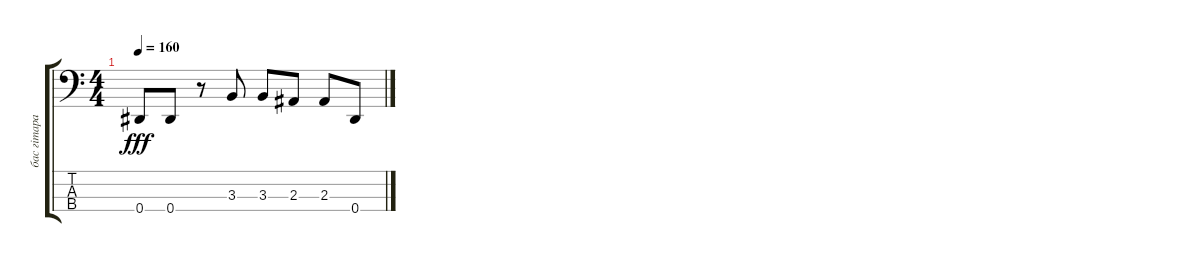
\track ("бас гiтара Алесь" "бас гiтара") {instrument electricbassfinger}
\staff {score tabs}
\tuning (Gb2 Db2 Ab1 Eb1) {hide}
\ts (4 4)
\tempo 160
\clef f4
\ks c
0.4.8{dy fff} 0.4.8 r.8 3.3.8 3.3.8 2.3.8 2.3.8 0.4.8
